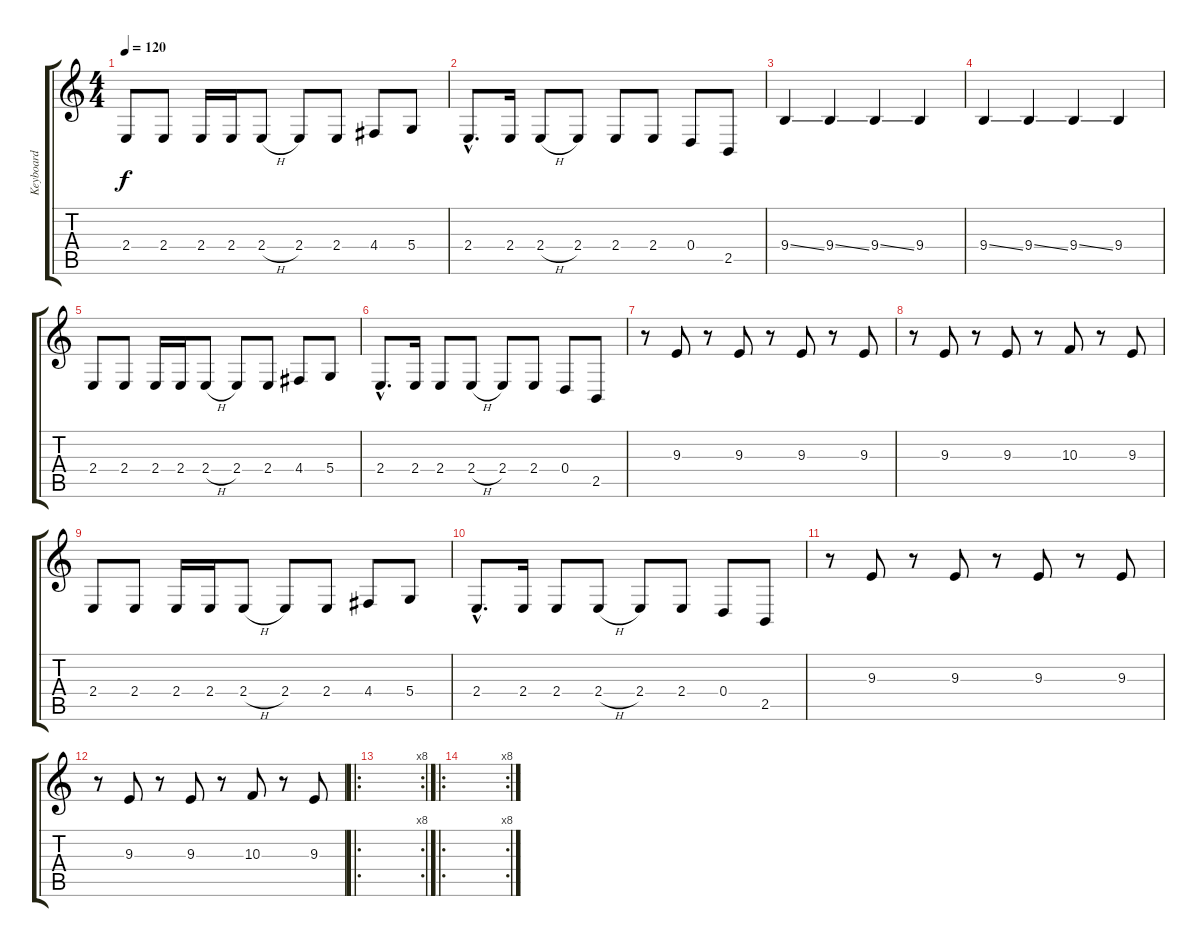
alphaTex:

\track ("Keyboard" "Keyboard") {instrument rockorgan}
\staff {score tabs}
\tuning (E4 B3 G3 D3 A2 E2) {hide}
\ts (4 4)
\tempo 120
\clef g2
\ks c
2.4.8{dy f instrument rockorgan} 2.4.8 2.4.16 2.4.16 2.4{h}.8 2.4.8 2.4.8 4.4.8 5.4.8 |
2.4{hac}.8{d} 2.4.16 2.4{h}.8 2.4.8 2.4.8 2.4.8 0.4.8 2.5.8 |
9.4{ss}.4 9.4{ss}.4 9.4{ss}.4 9.4.4 |
9.4{ss}.4 9.4{ss}.4 9.4{ss}.4 9.4.4 |
2.4.8 2.4.8 2.4.16 2.4.16 2.4{h}.8 2.4.8 2.4.8 4.4.8 5.4.8 |
2.4{hac}.8{d} 2.4.16 2.4.8 2.4{h}.8 2.4.8 2.4.8 0.4.8 2.5.8 |
r.8 9.3.8 r.8 9.3.8 r.8 9.3.8 r.8 9.3.8 |
r.8 9.3.8 r.8 9.3.8 r.8 10.3.8 r.8 9.3.8 |
2.4.8 2.4.8 2.4.16 2.4.16 2.4{h}.8 2.4.8 2.4.8 4.4.8 5.4.8 |
2.4{hac}.8{d} 2.4.16 2.4.8 2.4{h}.8 2.4.8 2.4.8 0.4.8 2.5.8 |
r.8 9.3.8 r.8 9.3.8 r.8 9.3.8 r.8 9.3.8 |
r.8 9.3.8 r.8 9.3.8 r.8 10.3.8 r.8 9.3.8 |
\ro
\rc 8
|
\ro
\rc 8
